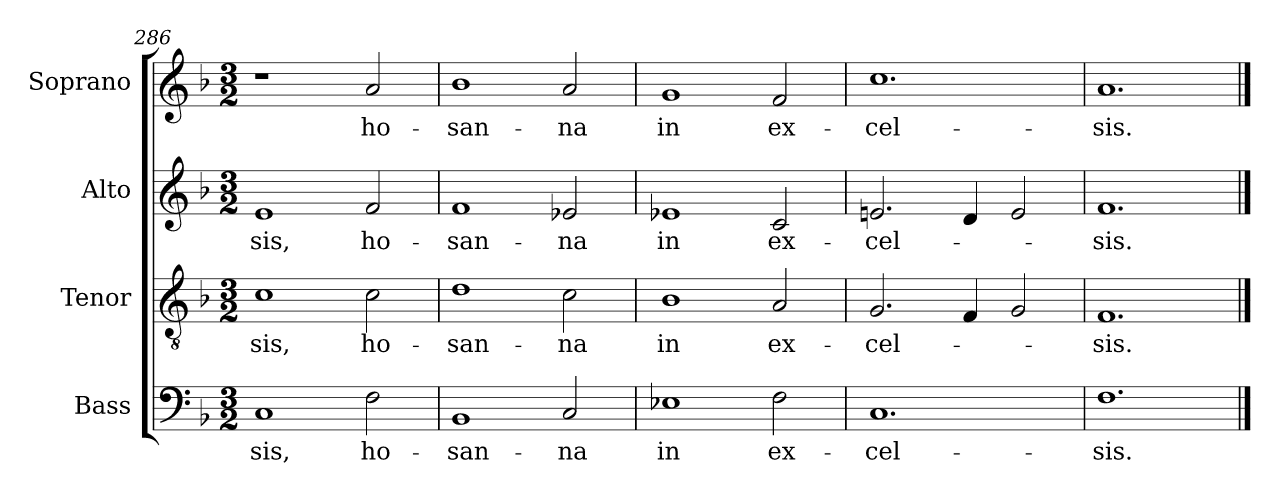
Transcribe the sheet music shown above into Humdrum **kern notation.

**kern	**text	**kern	**text	**kern	**text	**kern	**text
*part4	*part4	*part3	*part3	*part2	*part2	*part1	*part1
*staff4	*staff4	*staff3	*staff3	*staff2	*staff2	*staff1	*staff1
*I"Bass	*	*I"Tenor	*	*I"Alto	*	*I"Soprano	*
*I'B.	*	*I'T.	*	*I'A.	*	*I'S.	*
*clefF4	*	*clefGv2	*	*clefG2	*	*clefG2	*
*	*	*ITrd7c12	*	*	*	*	*
*k[b-]	*	*k[b-]	*	*k[b-]	*	*k[b-]	*
*F:	*	*F:	*	*F:	*	*F:	*
*M3/2	*	*M3/2	*	*M3/2	*	*M3/2	*
=286	=286	=286	=286	=286	=286	=286	=286
!	!LO:LY:b:color=#000000	!	!	!	!	!	!
!	!	!	!LO:LY:b:color=#000000	!	!	!	!
!	!	!	!	!	!LO:LY:b:color=#000000	!	!
1Ci	-sis,	1Ci	-sis,	1ei	-sis,	1r	.
!	!LO:LY:b:color=#000000	!	!	!	!	!	!
!	!	!	!LO:LY:b:color=#000000	!	!	!	!
!	!	!	!	!	!LO:LY:b:color=#000000	!	!
!	!	!	!	!	!	!	!LO:LY:b:color=#000000
2Fi\	ho-	2Ci\	ho-	2fi/	ho-	2ai/	ho-
=287	=287	=287	=287	=287	=287	=287	=287
!	!LO:LY:b:color=#000000	!	!	!	!	!	!
!	!	!	!LO:LY:b:color=#000000	!	!	!	!
!	!	!	!	!	!LO:LY:b:color=#000000	!	!
!	!	!	!	!	!	!	!LO:LY:b:color=#000000
1BB-i	-san-	1Di	-san-	1fi	-san-	1b-i	-san-
!	!LO:LY:b:color=#000000	!	!	!	!	!	!
!	!	!	!LO:LY:b:color=#000000	!	!	!	!
!	!	!	!	!	!LO:LY:b:color=#000000	!	!
!	!	!	!	!	!	!	!LO:LY:b:color=#000000
2Ci/	-na	2Ci\	-na	2e-Xi/	-na	2ai/	-na
=288	=288	=288	=288	=288	=288	=288	=288
!	!LO:LY:b:color=#000000	!	!	!	!	!	!
!	!	!	!LO:LY:b:color=#000000	!	!	!	!
!	!	!	!	!	!LO:LY:b:color=#000000	!	!
!	!	!	!	!	!	!	!LO:LY:b:color=#000000
1E-Xi	in	1BB-i	in	1e-Xi	in	1gi	in
!	!LO:LY:b:color=#000000	!	!	!	!	!	!
!	!	!	!LO:LY:b:color=#000000	!	!	!	!
!	!	!	!	!	!LO:LY:b:color=#000000	!	!
!	!	!	!	!	!	!	!LO:LY:b:color=#000000
2Fi\	ex-	2AAi/	ex-	2ci/	ex-	2fi/	ex-
=289	=289	=289	=289	=289	=289	=289	=289
!	!LO:LY:b:color=#000000	!	!	!	!	!	!
!	!	!	!LO:LY:b:color=#000000	!	!	!	!
!	!	!	!	!	!LO:LY:b:color=#000000	!	!
!	!	!	!	!	!	!	!LO:LY:b:color=#000000
1.Ci	-cel-	2.GGi/	-cel-	2.eni/	-cel-	1.cci	-cel-
.	.	4FFi/	.	4di/	.	.	.
.	.	2GGi/	.	2ei/	.	.	.
=290	=290	=290	=290	=290	=290	=290	=290
!	!LO:LY:b:color=#000000	!	!	!	!	!	!
!	!	!	!LO:LY:b:color=#000000	!	!	!	!
!	!	!	!	!	!LO:LY:b:color=#000000	!	!
!	!	!	!	!	!	!	!LO:LY:b:color=#000000
1.Fi	-sis.	1.FFi	-sis.	1.fi	-sis.	1.ai	-sis.
==	==	==	==	==	==	==	==
*-	*-	*-	*-	*-	*-	*-	*-
